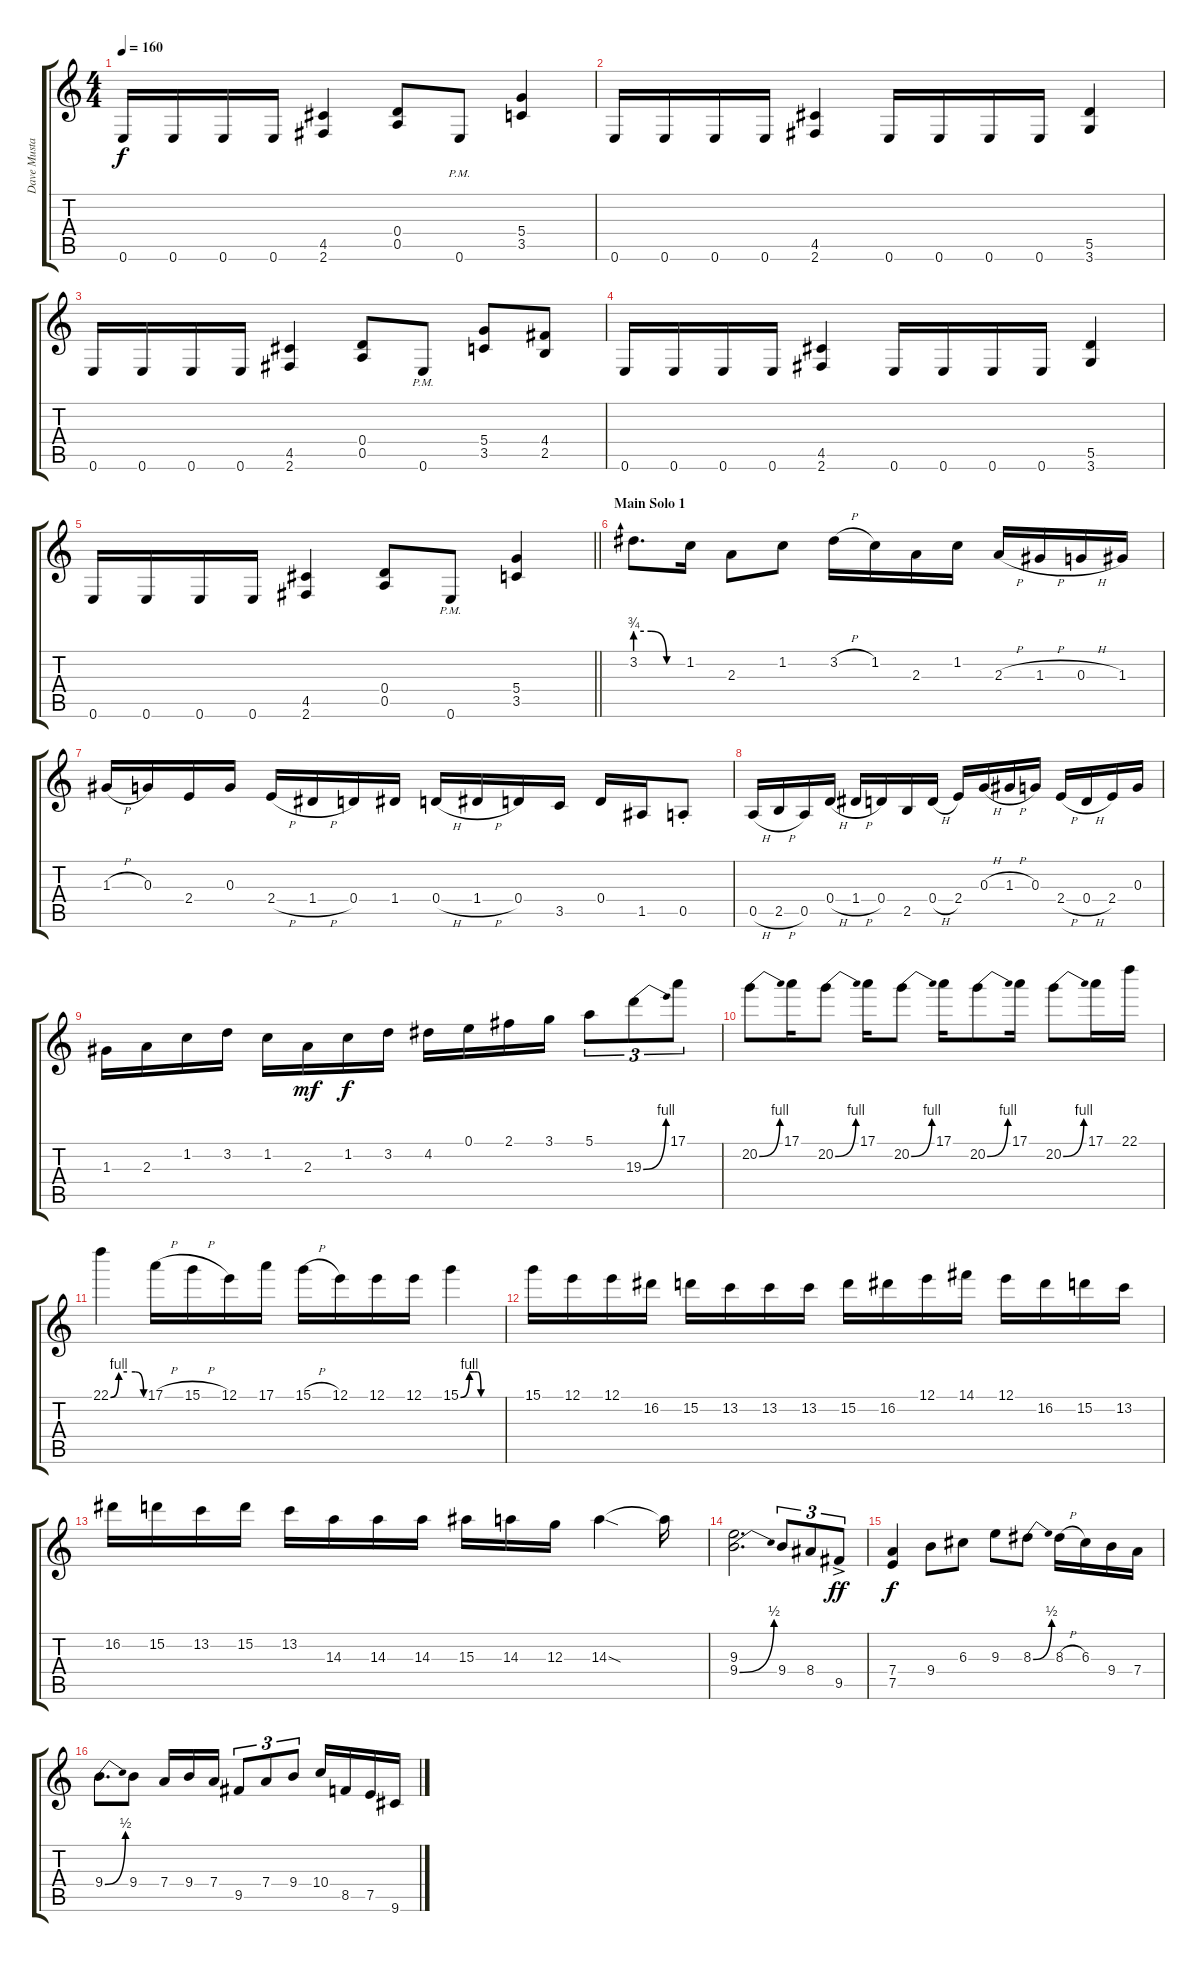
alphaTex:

\track ("Dave Mustaine" "Dave Musta") {instrument distortionguitar}
\staff {score tabs}
\tuning (E4 B3 G3 D3 A2 E2) {hide}
\ts (4 4)
\tempo 160
\clef g2
\ks c
0.6.16{dy f} 0.6.16 0.6.16 0.6.16 (4.5 2.6).4 (0.4 0.5).8 0.6{pm}.8 (5.4 3.5).4 |
0.6.16 0.6.16 0.6.16 0.6.16 (4.5 2.6).4 0.6.16 0.6.16 0.6.16 0.6.16 (5.5 3.6).4 |
0.6.16 0.6.16 0.6.16 0.6.16 (4.5 2.6).4 (0.4 0.5).8 0.6{pm}.8 (5.4 3.5).8 (4.4 2.5).8 |
0.6.16 0.6.16 0.6.16 0.6.16 (4.5 2.6).4 0.6.16 0.6.16 0.6.16 0.6.16 (5.5 3.6).4 |
\barLineRight lightlight
0.6.16 0.6.16 0.6.16 0.6.16 (4.5 2.6).4 (0.4 0.5).8 0.6{pm}.8 (5.4 3.5).4 |
\section ("" "Main Solo 1")
3.2{be (custom 0 3 20 3 40 0 60 0)}.8{d} 1.2.16 2.3.8 1.2.8 3.2{h}.16 1.2.16 2.3.16 1.2.16 2.3{h}.16 1.3{h}.16 0.3{h}.16 1.3.16 |
1.3{h}.16 0.3.16 2.4.16 0.3.16 2.4{h}.16 1.4{h}.16 0.4.16 1.4.16 0.4{h}.16 1.4{h}.16 0.4.16 3.5.16 0.4.16 1.5.16 0.5{st}.8 |
0.5{h}.16 2.5{h}.16 0.5.16 0.4{h}.16 1.4{h}.16 0.4.16 2.5.16 0.4{h}.16 2.4.16 0.3{h}.16 1.3{h}.16 0.3.16 2.4{h}.16 0.4{h}.16 2.4.16 0.3.16 |
1.3.16 2.3.16 1.2.16 3.2.16 1.2.16 2.3.16{dy mf} 1.2.16{dy f} 3.2.16 4.2.16 0.1.16 2.1.16 3.1.16 5.1.8{tu (3 2)} 19.3{be (bend 0 0 60 4)}.8{tu (3 2)} 17.1.8{tu (3 2)} |
20.2{be (bend 0 0 60 4)}.8 17.1.16 20.2{be (bend 0 0 60 4)}.8 17.1.16 20.2{be (bend 0 0 60 4)}.8 17.1.16 20.2{be (bend 0 0 60 4)}.8 17.1.16 20.2{be (bend 0 0 60 4)}.8 17.1.16 22.1.16 |
22.1{be (custom 0 0 15 4 30 4 45 4 60 0)}.4 17.1{h}.16 15.1{h}.16 12.1.16 17.1.16 15.1{h}.16 12.1.16 12.1.16 12.1.16 15.1{be (custom 0 0 13 4 20 4 25 4 30 0 60 0)}.4 |
15.1.16 12.1.16 12.1.16 16.2.16 15.2.16 13.2.16 13.2.16 13.2.16 15.2.16 16.2.16 12.1.16 14.1.16 12.1.16 16.2.16 15.2.16 13.2.16 |
16.2.16 15.2.16 13.2.16 15.2.16 13.2.16 14.3.16 14.3.16 14.3.16 15.3.16 14.3.16 12.3.16 14.3{sod}.4 14.3{t}.16 |
(9.3 9.4{be (bend 0 0 60 2)}).2{d} 9.4.8{tu (3 2)} 8.4.8{tu (3 2)} 9.5{ac}.8{tu (3 2) dy ff} |
(7.4 7.5).4{dy f} 9.4.8 6.3.8 9.3.8 8.3{be (bend 0 0 60 2)}.8 8.3{h}.16 6.3.16 9.4.16 7.4.16 |
9.4{be (bend 0 0 60 2)}.8{d} 9.4.8 7.4.16 9.4.16 7.4.16 9.5.8{tu (3 2)} 7.4.8{tu (3 2)} 9.4.8{tu (3 2)} 10.4.16 8.5.16 7.5.16 9.6.16
